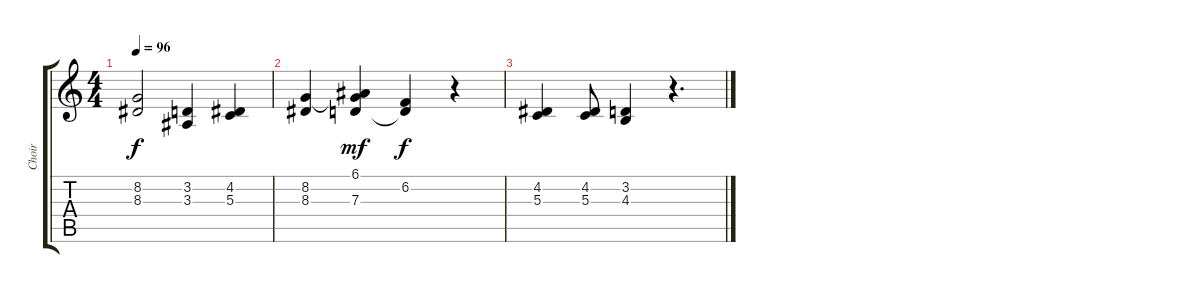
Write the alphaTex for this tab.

\track ("Choir" "Choir") {instrument synthvoice}
\staff {score tabs}
\tuning (E4 B3 G3 D3 A2 E2) {hide}
\ts (4 4)
\tempo 96
\clef g2
\ks c
(8.2 8.3).2{dy f} (3.2 3.3).4 (4.2 5.3).4 |
(8.2 8.3).4 (6.1 8.2{t} 7.3).4{dy mf} (6.2 7.3{t}).4{dy f} r.4 |
(4.2 5.3).4 (4.2 5.3).8 (3.2 4.3).4 r.4{d}
